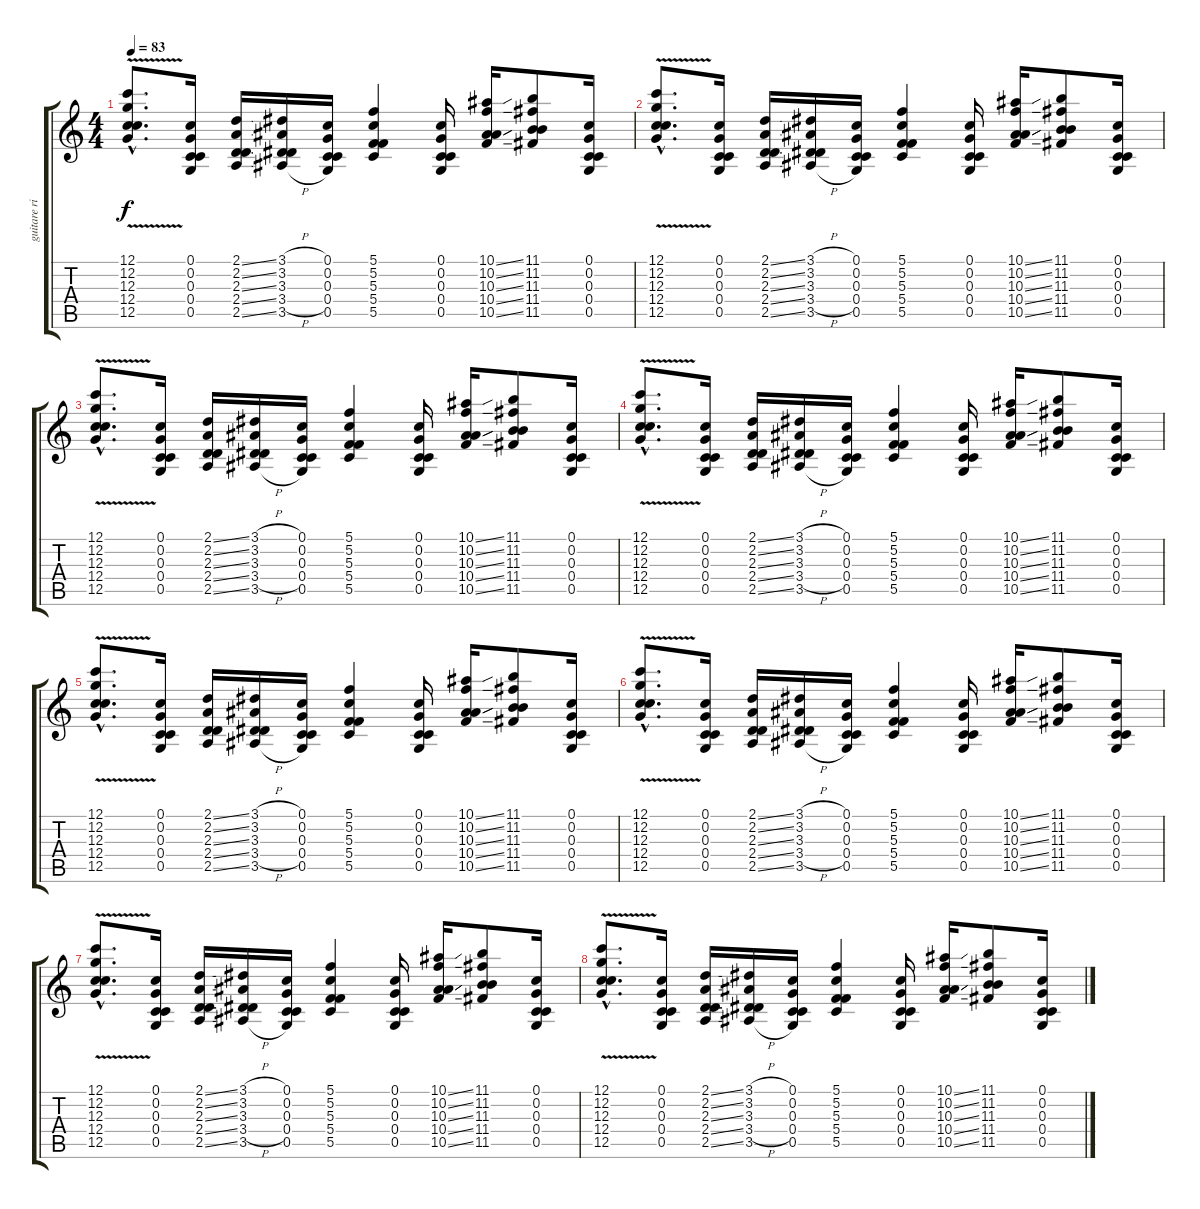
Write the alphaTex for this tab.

\track ("guitare riff" "guitare ri") {instrument distortionguitar}
\staff {score tabs}
\tuning (C4 G3 C3 C3 G2 C2) {hide}
\ts (4 4)
\tempo 83
\clef g2
\ks c
(12.1{v hac} 12.2{v hac} 12.3{v hac} 12.4{v hac} 12.5{v hac}).8{d dy f} (0.1 0.2 0.3 0.4 0.5).16 (2.1{ss} 2.2{ss} 2.3{ss} 2.4{ss} 2.5{ss}).16 (3.1{h} 3.2{h} 3.3{h} 3.4{h} 3.5{h}).16 (0.1 0.2 0.3 0.4 0.5).16 (5.1 5.2 5.3 5.4 5.5).4 (0.1 0.2 0.3 0.4 0.5).16 (10.1{ss} 10.2{ss} 10.3{ss} 10.4{ss} 10.5{ss}).16 (11.1 11.2 11.3 11.4 11.5).8 (0.1 0.2 0.3 0.4 0.5).16 |
(12.1{v hac} 12.2{v hac} 12.3{v hac} 12.4{v hac} 12.5{v hac}).8{d} (0.1 0.2 0.3 0.4 0.5).16 (2.1{ss} 2.2{ss} 2.3{ss} 2.4{ss} 2.5{ss}).16 (3.1{h} 3.2{h} 3.3{h} 3.4{h} 3.5{h}).16 (0.1 0.2 0.3 0.4 0.5).16 (5.1 5.2 5.3 5.4 5.5).4 (0.1 0.2 0.3 0.4 0.5).16 (10.1{ss} 10.2{ss} 10.3{ss} 10.4{ss} 10.5{ss}).16 (11.1 11.2 11.3 11.4 11.5).8 (0.1 0.2 0.3 0.4 0.5).16 |
(12.1{v hac} 12.2{v hac} 12.3{v hac} 12.4{v hac} 12.5{v hac}).8{d} (0.1 0.2 0.3 0.4 0.5).16 (2.1{ss} 2.2{ss} 2.3{ss} 2.4{ss} 2.5{ss}).16 (3.1{h} 3.2{h} 3.3{h} 3.4{h} 3.5{h}).16 (0.1 0.2 0.3 0.4 0.5).16 (5.1 5.2 5.3 5.4 5.5).4 (0.1 0.2 0.3 0.4 0.5).16 (10.1{ss} 10.2{ss} 10.3{ss} 10.4{ss} 10.5{ss}).16 (11.1 11.2 11.3 11.4 11.5).8 (0.1 0.2 0.3 0.4 0.5).16 |
(12.1{v hac} 12.2{v hac} 12.3{v hac} 12.4{v hac} 12.5{v hac}).8{d} (0.1 0.2 0.3 0.4 0.5).16 (2.1{ss} 2.2{ss} 2.3{ss} 2.4{ss} 2.5{ss}).16 (3.1{h} 3.2{h} 3.3{h} 3.4{h} 3.5{h}).16 (0.1 0.2 0.3 0.4 0.5).16 (5.1 5.2 5.3 5.4 5.5).4 (0.1 0.2 0.3 0.4 0.5).16 (10.1{ss} 10.2{ss} 10.3{ss} 10.4{ss} 10.5{ss}).16 (11.1 11.2 11.3 11.4 11.5).8 (0.1 0.2 0.3 0.4 0.5).16 |
(12.1{v hac} 12.2{v hac} 12.3{v hac} 12.4{v hac} 12.5{v hac}).8{d} (0.1 0.2 0.3 0.4 0.5).16 (2.1{ss} 2.2{ss} 2.3{ss} 2.4{ss} 2.5{ss}).16 (3.1{h} 3.2{h} 3.3{h} 3.4{h} 3.5{h}).16 (0.1 0.2 0.3 0.4 0.5).16 (5.1 5.2 5.3 5.4 5.5).4 (0.1 0.2 0.3 0.4 0.5).16 (10.1{ss} 10.2{ss} 10.3{ss} 10.4{ss} 10.5{ss}).16 (11.1 11.2 11.3 11.4 11.5).8 (0.1 0.2 0.3 0.4 0.5).16 |
(12.1{v hac} 12.2{v hac} 12.3{v hac} 12.4{v hac} 12.5{v hac}).8{d} (0.1 0.2 0.3 0.4 0.5).16 (2.1{ss} 2.2{ss} 2.3{ss} 2.4{ss} 2.5{ss}).16 (3.1{h} 3.2{h} 3.3{h} 3.4{h} 3.5{h}).16 (0.1 0.2 0.3 0.4 0.5).16 (5.1 5.2 5.3 5.4 5.5).4 (0.1 0.2 0.3 0.4 0.5).16 (10.1{ss} 10.2{ss} 10.3{ss} 10.4{ss} 10.5{ss}).16 (11.1 11.2 11.3 11.4 11.5).8 (0.1 0.2 0.3 0.4 0.5).16 |
(12.1{v hac} 12.2{v hac} 12.3{v hac} 12.4{v hac} 12.5{v hac}).8{d} (0.1 0.2 0.3 0.4 0.5).16 (2.1{ss} 2.2{ss} 2.3{ss} 2.4{ss} 2.5{ss}).16 (3.1{h} 3.2{h} 3.3{h} 3.4{h} 3.5{h}).16 (0.1 0.2 0.3 0.4 0.5).16 (5.1 5.2 5.3 5.4 5.5).4 (0.1 0.2 0.3 0.4 0.5).16 (10.1{ss} 10.2{ss} 10.3{ss} 10.4{ss} 10.5{ss}).16 (11.1 11.2 11.3 11.4 11.5).8 (0.1 0.2 0.3 0.4 0.5).16 |
(12.1{v hac} 12.2{v hac} 12.3{v hac} 12.4{v hac} 12.5{v hac}).8{d} (0.1 0.2 0.3 0.4 0.5).16 (2.1{ss} 2.2{ss} 2.3{ss} 2.4{ss} 2.5{ss}).16 (3.1{h} 3.2{h} 3.3{h} 3.4{h} 3.5{h}).16 (0.1 0.2 0.3 0.4 0.5).16 (5.1 5.2 5.3 5.4 5.5).4 (0.1 0.2 0.3 0.4 0.5).16 (10.1{ss} 10.2{ss} 10.3{ss} 10.4{ss} 10.5{ss}).16 (11.1 11.2 11.3 11.4 11.5).8 (0.1 0.2 0.3 0.4 0.5).16
